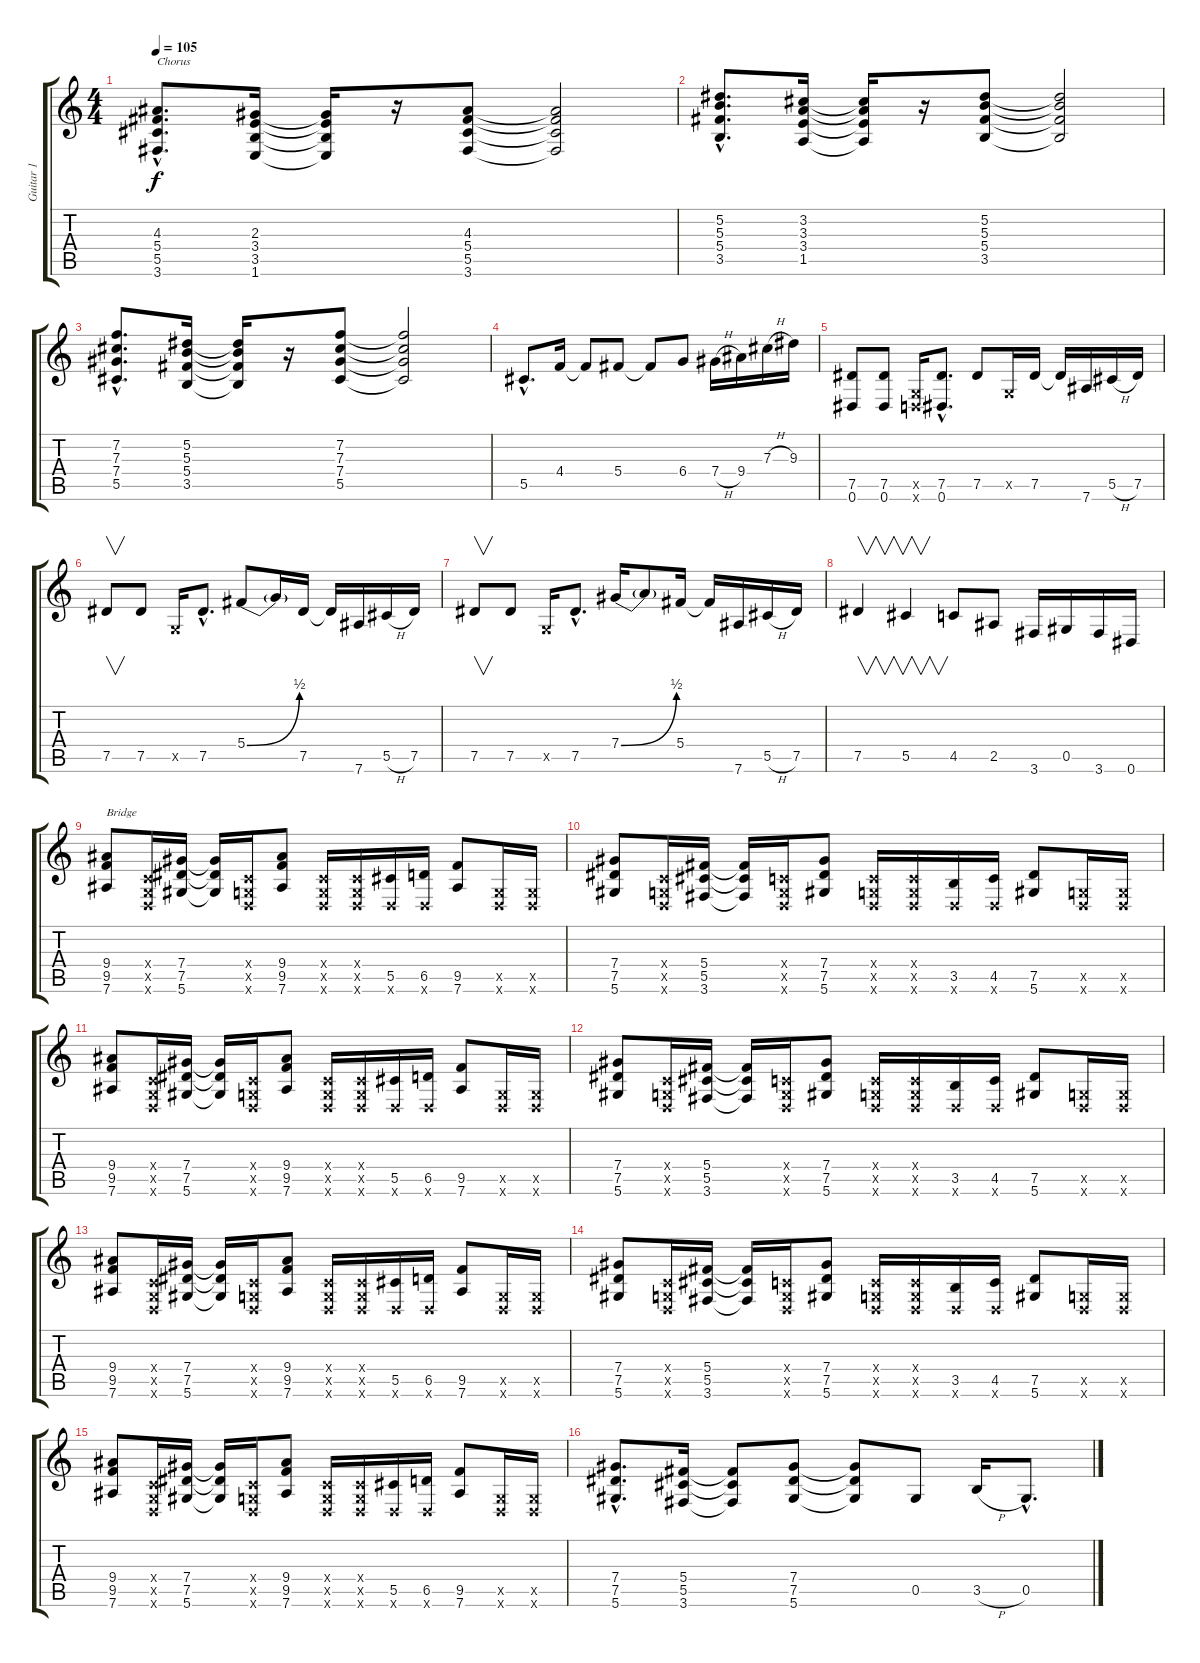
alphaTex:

\track ("Guitar 1" "Guitar 1") {instrument distortionguitar}
\staff {score tabs}
\tuning (Eb4 Bb3 Gb3 Db3 Ab2 Eb2) {hide}
\ts (4 4)
\tempo 105
\clef g2
\ks c
(4.3{hac} 5.4{hac} 5.5{hac} 3.6{hac}).8{d txt "Chorus" dy f} (2.3 3.4 3.5 1.6).16 (2.3{t} 3.4{t} 3.5{t} 1.6{t}).16 r.16 (4.3 5.4 5.5 3.6).8 (4.3{t} 5.4{t} 5.5{t} 3.6{t}).2 |
(5.2{hac} 5.3{hac} 5.4{hac} 3.5{hac}).8{d} (3.2 3.3 3.4 1.5).16 (3.2{t} 3.3{t} 3.4{t} 1.5{t}).16 r.16 (5.2 5.3 5.4 3.5).8 (5.2{t} 5.3{t} 5.4{t} 3.5{t}).2 |
(7.2{hac} 7.3{hac} 7.4{hac} 5.5{hac}).8{d} (5.2 5.3 5.4 3.5).16 (5.2{t} 5.3{t} 5.4{t} 3.5{t}).16 r.16 (7.2 7.3 7.4 5.5).8 (7.2{t} 7.3{t} 7.4{t} 5.5{t}).2 |
5.5{hac}.8{d} 4.4.16 4.4{t}.8 5.4.8 5.4{t}.8 6.4.8 7.4{h}.16 9.4.16 7.3{h}.16 9.3.16 |
(7.5 0.6).8 (7.5 0.6).8 (-1.5{x} -1.6{x}).16 (7.5{hac} 0.6{hac}).8{d} 7.5.8 -1.5{x}.16 7.5.16 7.5{t}.16 7.6.16 5.5{h}.16 7.5.16 |
7.5.8{v} 7.5.8 -1.5{x}.16 7.5{hac}.8{d} 5.4{be (bend 0 0 60 2)}.8 5.4{t}.16 7.5.16 7.5{t}.16 7.6.16 5.5{h}.16 7.5.16 |
7.5.8{v} 7.5.8 -1.5{x}.16 7.5{hac}.8{d} 7.4{be (bend 0 0 60 2)}.16 7.4{t}.8 5.4.16 5.4{t}.16 7.6.16 5.5{h}.16 7.5.16 |
7.5.4{v} 5.5.4{v} 4.5.8 2.5.8 3.6.16 0.5.16 3.6.16 0.6.16 |
(9.4 9.5 7.6).8{txt "Bridge"} (-1.4{x} -1.5{x} -1.6{x}).16 (7.4 7.5 5.6).16 (7.4{t} 7.5{t} 5.6{t}).16 (-1.4{x} -1.5{x} -1.6{x}).16 (9.4 9.5 7.6).8 (-1.4{x} -1.5{x} -1.6{x}).16 (-1.4{x} -1.5{x} -1.6{x}).16 (5.5 -1.6{x}).16 (6.5 -1.6{x}).16 (9.5 7.6).8 (-1.5{x} -1.6{x}).16 (-1.5{x} -1.6{x}).16 |
(7.4 7.5 5.6).8 (-1.4{x} -1.5{x} -1.6{x}).16 (5.4 5.5 3.6).16 (5.4{t} 5.5{t} 3.6{t}).16 (-1.4{x} -1.5{x} -1.6{x}).16 (7.4 7.5 5.6).8 (-1.4{x} -1.5{x} -1.6{x}).16 (-1.4{x} -1.5{x} -1.6{x}).16 (3.5 -1.6{x}).16 (4.5 -1.6{x}).16 (7.5 5.6).8 (-1.5{x} -1.6{x}).16 (-1.5{x} -1.6{x}).16 |
(9.4 9.5 7.6).8 (-1.4{x} -1.5{x} -1.6{x}).16 (7.4 7.5 5.6).16 (7.4{t} 7.5{t} 5.6{t}).16 (-1.4{x} -1.5{x} -1.6{x}).16 (9.4 9.5 7.6).8 (-1.4{x} -1.5{x} -1.6{x}).16 (-1.4{x} -1.5{x} -1.6{x}).16 (5.5 -1.6{x}).16 (6.5 -1.6{x}).16 (9.5 7.6).8 (-1.5{x} -1.6{x}).16 (-1.5{x} -1.6{x}).16 |
(7.4 7.5 5.6).8 (-1.4{x} -1.5{x} -1.6{x}).16 (5.4 5.5 3.6).16 (5.4{t} 5.5{t} 3.6{t}).16 (-1.4{x} -1.5{x} -1.6{x}).16 (7.4 7.5 5.6).8 (-1.4{x} -1.5{x} -1.6{x}).16 (-1.4{x} -1.5{x} -1.6{x}).16 (3.5 -1.6{x}).16 (4.5 -1.6{x}).16 (7.5 5.6).8 (-1.5{x} -1.6{x}).16 (-1.5{x} -1.6{x}).16 |
(9.4 9.5 7.6).8 (-1.4{x} -1.5{x} -1.6{x}).16 (7.4 7.5 5.6).16 (7.4{t} 7.5{t} 5.6{t}).16 (-1.4{x} -1.5{x} -1.6{x}).16 (9.4 9.5 7.6).8 (-1.4{x} -1.5{x} -1.6{x}).16 (-1.4{x} -1.5{x} -1.6{x}).16 (5.5 -1.6{x}).16 (6.5 -1.6{x}).16 (9.5 7.6).8 (-1.5{x} -1.6{x}).16 (-1.5{x} -1.6{x}).16 |
(7.4 7.5 5.6).8 (-1.4{x} -1.5{x} -1.6{x}).16 (5.4 5.5 3.6).16 (5.4{t} 5.5{t} 3.6{t}).16 (-1.4{x} -1.5{x} -1.6{x}).16 (7.4 7.5 5.6).8 (-1.4{x} -1.5{x} -1.6{x}).16 (-1.4{x} -1.5{x} -1.6{x}).16 (3.5 -1.6{x}).16 (4.5 -1.6{x}).16 (7.5 5.6).8 (-1.5{x} -1.6{x}).16 (-1.5{x} -1.6{x}).16 |
(9.4 9.5 7.6).8 (-1.4{x} -1.5{x} -1.6{x}).16 (7.4 7.5 5.6).16 (7.4{t} 7.5{t} 5.6{t}).16 (-1.4{x} -1.5{x} -1.6{x}).16 (9.4 9.5 7.6).8 (-1.4{x} -1.5{x} -1.6{x}).16 (-1.4{x} -1.5{x} -1.6{x}).16 (5.5 -1.6{x}).16 (6.5 -1.6{x}).16 (9.5 7.6).8 (-1.5{x} -1.6{x}).16 (-1.5{x} -1.6{x}).16 |
(7.4{hac} 7.5{hac} 5.6{hac}).8{d} (5.4 5.5 3.6).16 (5.4{t} 5.5{t} 3.6{t}).8 (7.4 7.5 5.6).8 (7.4{t} 7.5{t} 5.6{t}).8 0.5.8 3.5{h}.16 0.5{hac}.8{d}
